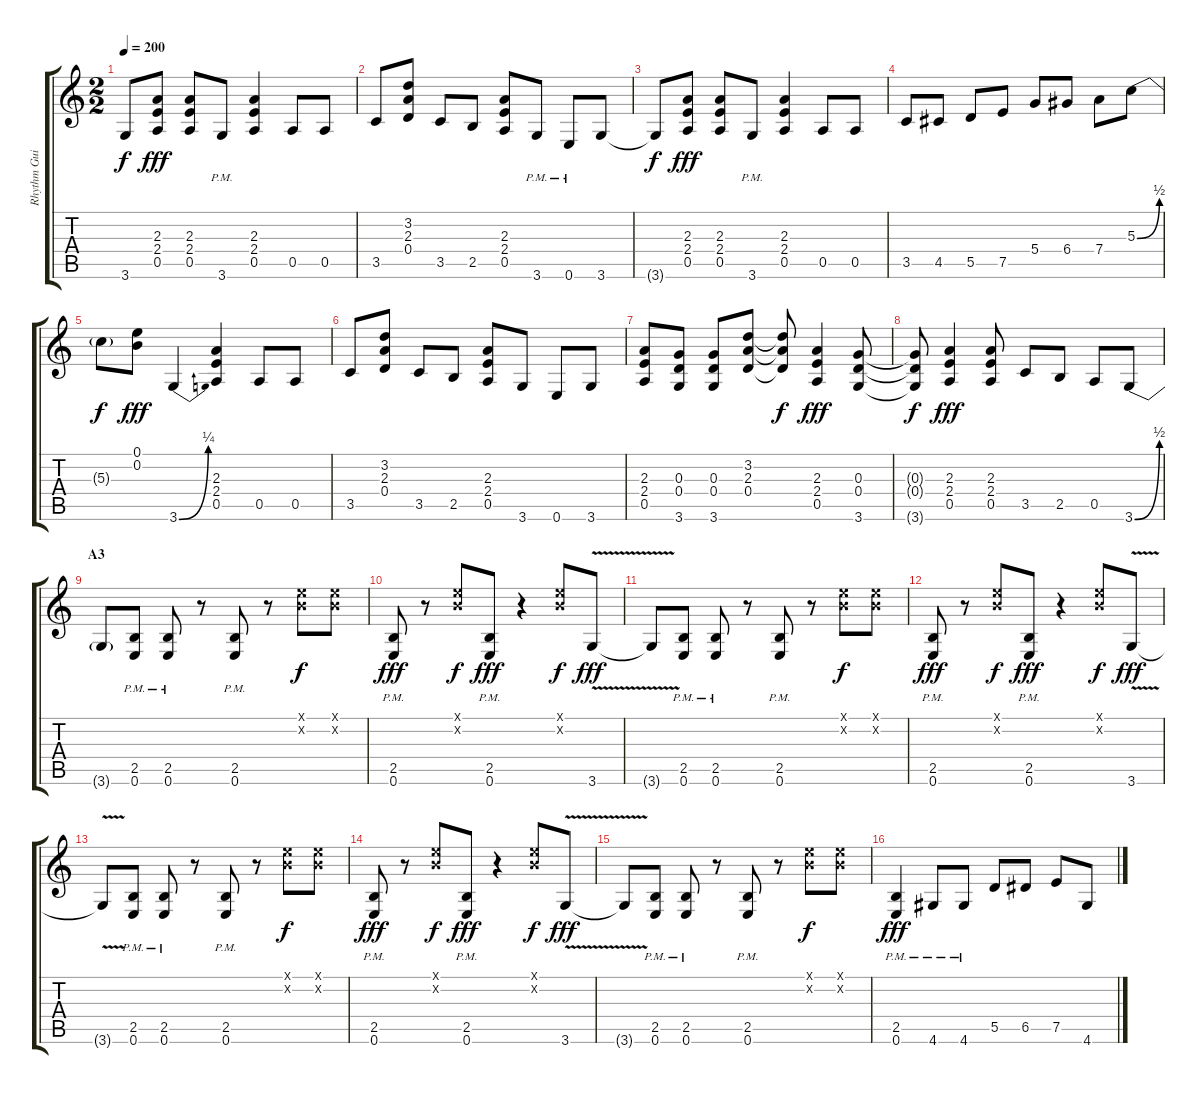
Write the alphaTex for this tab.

\track ("Rhythm Guitar 1" "Rhythm Gui") {instrument distortionguitar}
\staff {score tabs}
\tuning (E4 B3 G3 D3 A2 E2) {hide}
\ts (2 2)
\tempo 200
\clef g2
\ks c
3.6{t}.8{dy f} (2.3 2.4 0.5).8{dy fff} (2.3 2.4 0.5).8 3.6{pm}.8 (2.3 2.4 0.5).4 0.5.8 0.5.8 |
3.5.8 (3.2 2.3 0.4).8 3.5.8 2.5.8 (2.3 2.4 0.5).8 3.6{pm}.8 0.6{pm}.8 3.6.8 |
3.6{t}.8{dy f} (2.3 2.4 0.5).8{dy fff} (2.3 2.4 0.5).8 3.6{pm}.8 (2.3 2.4 0.5).4 0.5.8 0.5.8 |
3.5.8 4.5.8 5.5.8 7.5.8 5.4.8 6.4.8 7.4.8 5.3{be (bend 0 0 60 2)}.8 |
5.3{t}.8{dy f} (0.1 0.2).8{dy fff} 3.6{be (bend 0 0 60 1)}.4 (2.3 2.4 0.5).4 0.5.8 0.5.8 |
3.5.8 (3.2 2.3 0.4).8 3.5.8 2.5.8 (2.3 2.4 0.5).8 3.6.8 0.6.8 3.6.8 |
(2.3 2.4 0.5).8 (0.3 0.4 3.6).8 (0.3 0.4 3.6).8 (3.2 2.3 0.4).8 (3.2{t} 2.3{t} 0.4{t}).8{dy f} (2.3 2.4 0.5).4{dy fff} (0.3 0.4 3.6).8 |
(0.3{t} 0.4{t} 3.6{t}).8{dy f} (2.3 2.4 0.5).4{dy fff} (2.3 2.4 0.5).8 3.5.8 2.5.8 0.5.8 3.6{be (bend 0 0 60 2)}.8 |
\section ("" "A3")
3.6{t}.8 (2.5{pm} 0.6{pm}).8 (2.5{pm} 0.6{pm}).8 r.8 (2.5{pm} 0.6{pm}).8 r.8 (0.1{x} 0.2{x}).8{dy f} (0.1{x} 0.2{x}).8 |
(2.5{pm} 0.6{pm}).8{dy fff} r.8 (0.1{x} 0.2{x}).8{dy f} (2.5{pm} 0.6{pm}).8{dy fff} r.4 (0.1{x} 0.2{x}).8{dy f} 3.6{v}.8{dy fff} |
3.6{t}.8 (2.5{pm} 0.6{pm}).8 (2.5{pm} 0.6{pm}).8 r.8 (2.5{pm} 0.6{pm}).8 r.8 (0.1{x} 0.2{x}).8{dy f} (0.1{x} 0.2{x}).8 |
(2.5{pm} 0.6{pm}).8{dy fff} r.8 (0.1{x} 0.2{x}).8{dy f} (2.5{pm} 0.6{pm}).8{dy fff} r.4 (0.1{x} 0.2{x}).8{dy f} 3.6{v}.8{dy fff} |
3.6{t}.8 (2.5{pm} 0.6{pm}).8 (2.5{pm} 0.6{pm}).8 r.8 (2.5{pm} 0.6{pm}).8 r.8 (0.1{x} 0.2{x}).8{dy f} (0.1{x} 0.2{x}).8 |
(2.5{pm} 0.6{pm}).8{dy fff} r.8 (0.1{x} 0.2{x}).8{dy f} (2.5{pm} 0.6{pm}).8{dy fff} r.4 (0.1{x} 0.2{x}).8{dy f} 3.6{v}.8{dy fff} |
3.6{t}.8 (2.5{pm} 0.6{pm}).8 (2.5{pm} 0.6{pm}).8 r.8 (2.5{pm} 0.6{pm}).8 r.8 (0.1{x} 0.2{x}).8{dy f} (0.1{x} 0.2{x}).8 |
(2.5{pm} 0.6{pm}).4{dy fff} 4.6{pm}.8 4.6{pm}.8 5.5.8 6.5.8 7.5.8 4.6.8
